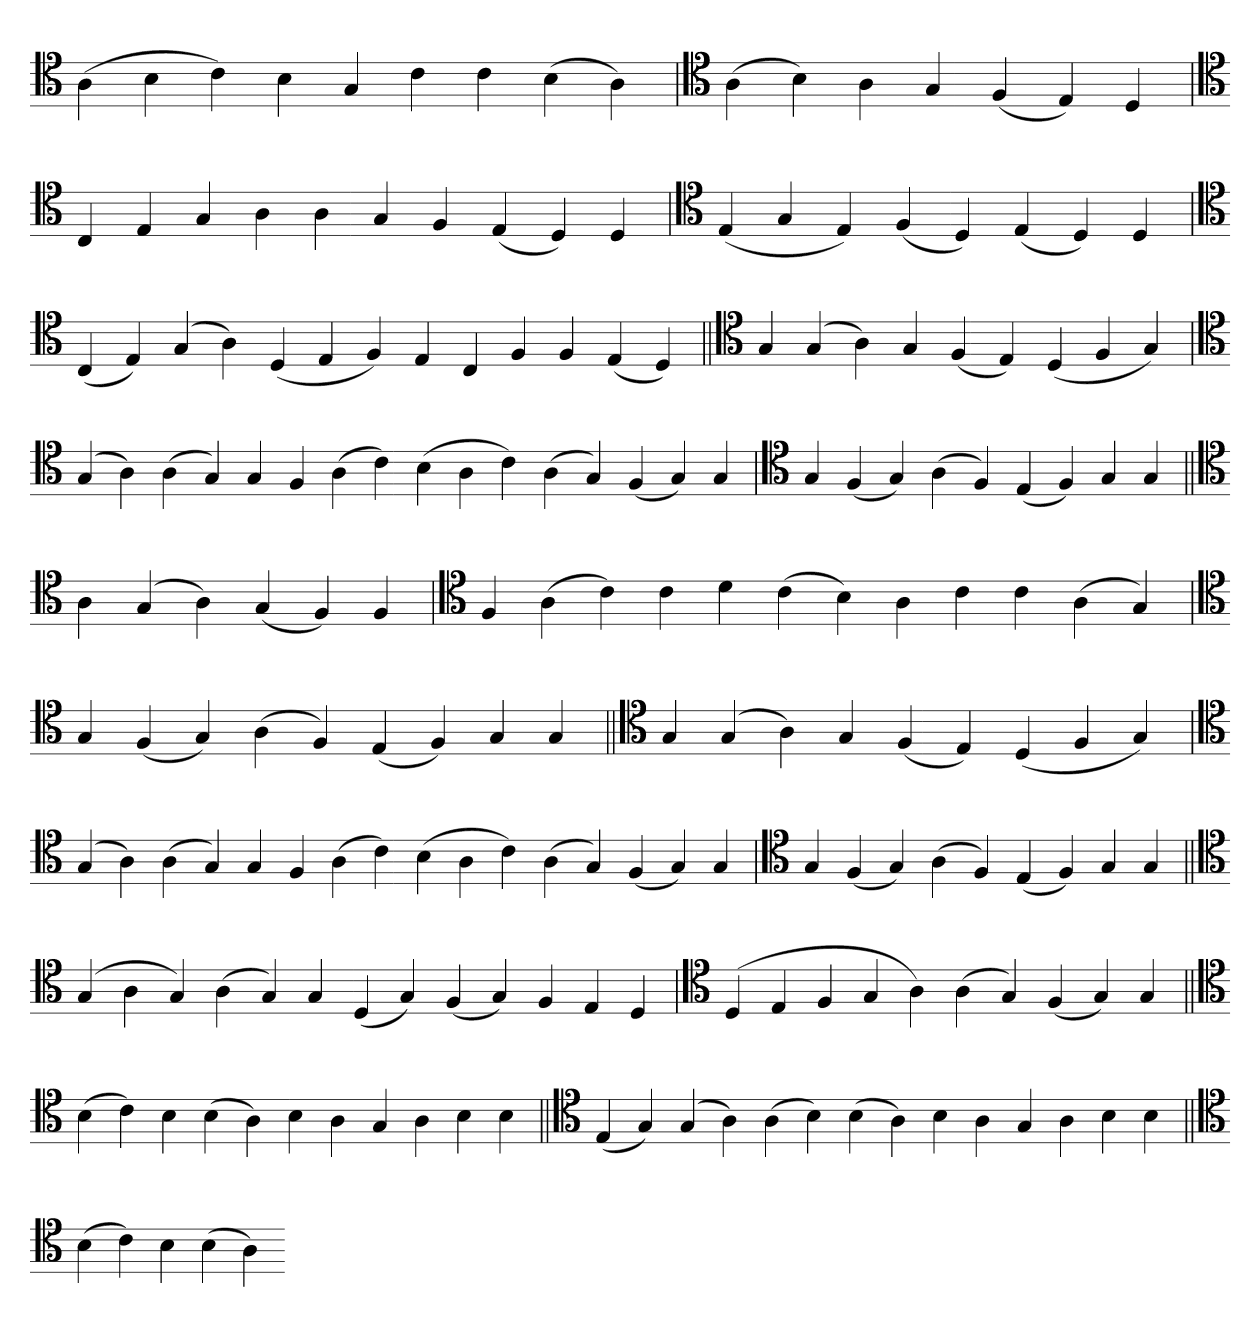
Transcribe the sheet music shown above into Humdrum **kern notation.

**kern
*part1
*staff1
*clefC4
=
(4A
4B
4c)
4B
4G
4c
4c
(4B
4A)
=`
*clefC4
(4A
4B)
4A
4G
(4F
4E)
4D
=
*clefC4
4C
4E
4G
4A
4A
4G
4F
(4E
4D)
4D
=
*clefC4
(4E
4G
4E)
(4F
4D)
(4E
4D)
4D
=`
*clefC4
(4C
4E)
(4G
4A)
(4D
4E
4F)
4E
4C
4F
4F
(4E
4D)
=||
*clefC4
4G
(4G
4A)
4G
(4F
4E)
(4D
4F
4G)
=`
*clefC4
(4G
4A)
(4A
4G)
4G
4F
(4A
4c)
(4B
4A
4c)
(4A
4G)
(4F
4G)
4G
='
*clefC4
4G
(4F
4G)
(4A
4F)
(4E
4F)
4G
4G
=||
*clefC4
4A
(4G
4A)
(4G
4F)
4F
=`
*clefC4
4F
(4A
4c)
4c
4d
(4c
4B)
4A
4c
4c
(4A
4G)
='
*clefC4
4G
(4F
4G)
(4A
4F)
(4E
4F)
4G
4G
=||
*clefC4
4G
(4G
4A)
4G
(4F
4E)
(4D
4F
4G)
=`
*clefC4
(4G
4A)
(4A
4G)
4G
4F
(4A
4c)
(4B
4A
4c)
(4A
4G)
(4F
4G)
4G
='
*clefC4
4G
(4F
4G)
(4A
4F)
(4E
4F)
4G
4G
=||
*clefC4
(4G
4A
4G)
(4A
4G)
4G
(4D
4G)
(4F
4G)
4F
4E
4D
=`
*clefC4
(4D
4E
4F
4G
4A)
(4A
4G)
(4F
4G)
4G
=||
*clefC4
(4B
4c)
4B
(4B
4A)
4B
4A
4G
4A
4B
4B
=||
*clefC4
(4E
4G)
(4G
4A)
(4A
4B)
(4B
4A)
4B
4A
4G
4A
4B
4B
=||
*clefC4
(4B
4c)
4B
(4B
4A)
=-
*-
